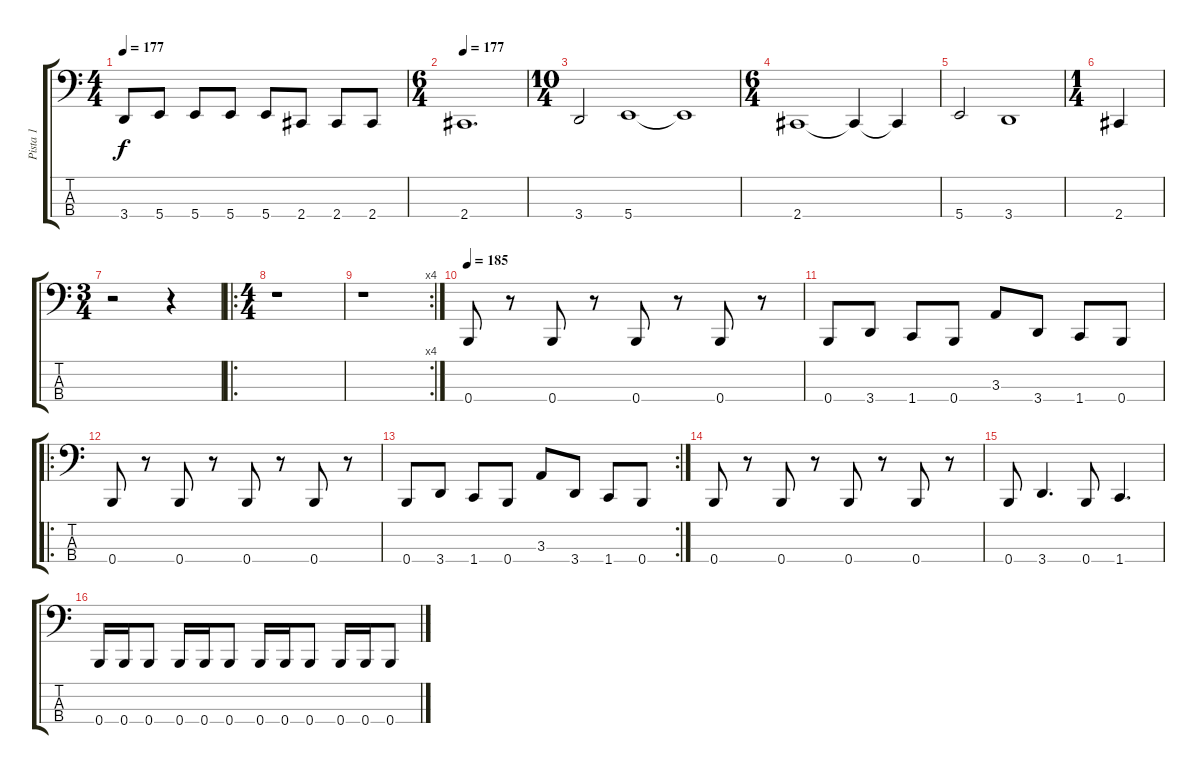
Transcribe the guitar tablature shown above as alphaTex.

\track ("Pista 1" "Pista 1") {instrument electricbassfinger}
\staff {score tabs}
\tuning (E2 B1 Gb1 B0) {hide}
\ts (4 4)
\tempo 177
\clef f4
\ks c
3.4.8{dy f} 5.4.8 5.4.8 5.4.8 5.4.8 2.4.8 2.4.8 2.4.8 |
\ts (6 4)
\tempo 177
2.4.1{d} |
\ts (10 4)
3.4.2 5.4.1 5.4{t}.1 |
\ts (6 4)
2.4.1 2.4{t}.4 2.4{t}.4 |
5.4.2 3.4.1 |
\ts (1 4)
2.4.4 |
\ts (3 4)
r.2 r.4 |
\ro
\ts (4 4)
r.1 |
\rc 4
r.1 |
\tempo 185
0.4.8 r.8 0.4.8 r.8 0.4.8 r.8 0.4.8 r.8 |
0.4.8 3.4.8 1.4.8 0.4.8 3.3.8 3.4.8 1.4.8 0.4.8 |
\ro
0.4.8 r.8 0.4.8 r.8 0.4.8 r.8 0.4.8 r.8 |
\rc 2
0.4.8 3.4.8 1.4.8 0.4.8 3.3.8 3.4.8 1.4.8 0.4.8 |
0.4.8 r.8 0.4.8 r.8 0.4.8 r.8 0.4.8 r.8 |
0.4.8 3.4.4{d} 0.4.8 1.4.4{d} |
0.4.16 0.4.16 0.4.8 0.4.16 0.4.16 0.4.8 0.4.16 0.4.16 0.4.8 0.4.16 0.4.16 0.4.8
